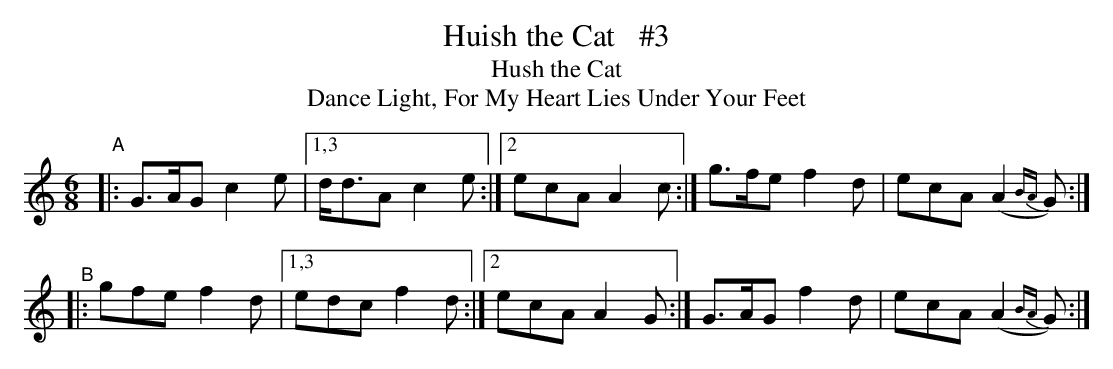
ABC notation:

X:1
T: Huish the Cat   #3
T: Hush the Cat
T: Dance Light, For My Heart Lies Under Your Feet
M: 6/8
L: 1/8
K: Gmix
"^A"|: G>AG c2e |1,3 d<dA c2e :|2 ecA A2c :| g>fe f2d | ecA (A2{BA}G) :|
"^B"|: gfe  f2d |1,3 edc  f2d :|2 ecA A2G :| G>AG f2d | ecA (A2{BA}G) :|
